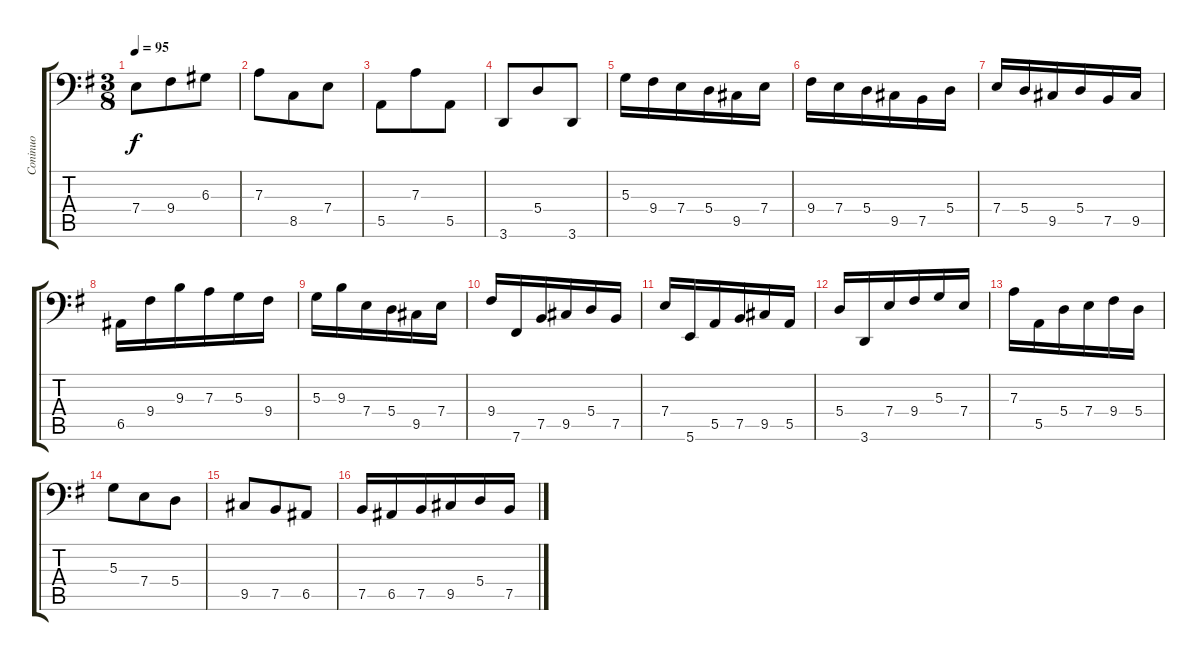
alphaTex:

\track ("Coninuo" "Coninuo") {instrument contrabass}
\staff {score tabs}
\tuning (C3 G2 D2 A1 E1 B0) {hide}
\ts (3 8)
\tempo 95
\clef f4
\ks g
7.4.8{dy f} 9.4.8 6.3.8 |
7.3.8 8.5.8 7.4.8 |
5.5.8 7.3.8 5.5.8 |
3.6.8 5.4.8 3.6.8 |
5.3.16 9.4.16{beam merge} 7.4.16 5.4.16{beam merge} 9.5.16 7.4.16 |
9.4.16 7.4.16{beam merge} 5.4.16 9.5.16{beam merge} 7.5.16 5.4.16 |
7.4.16 5.4.16{beam merge} 9.5.16 5.4.16{beam merge} 7.5.16 9.5.16 |
6.5.16 9.4.16{beam merge} 9.3.16 7.3.16{beam merge} 5.3.16 9.4.16 |
5.3.16 9.3.16{beam merge} 7.4.16 5.4.16{beam merge} 9.5.16 7.4.16 |
9.4.16 7.6.16{beam merge} 7.5.16 9.5.16{beam merge} 5.4.16 7.5.16 |
7.4.16 5.6.16{beam merge} 5.5.16 7.5.16{beam merge} 9.5.16 5.5.16 |
5.4.16 3.6.16{beam merge} 7.4.16 9.4.16{beam merge} 5.3.16 7.4.16 |
7.3.16 5.5.16{beam merge} 5.4.16 7.4.16{beam merge} 9.4.16 5.4.16 |
5.3.8 7.4.8 5.4.8 |
9.5.8 7.5.8 6.5.8 |
7.5.16 6.5.16{beam merge} 7.5.16 9.5.16{beam merge} 5.4.16 7.5.16
